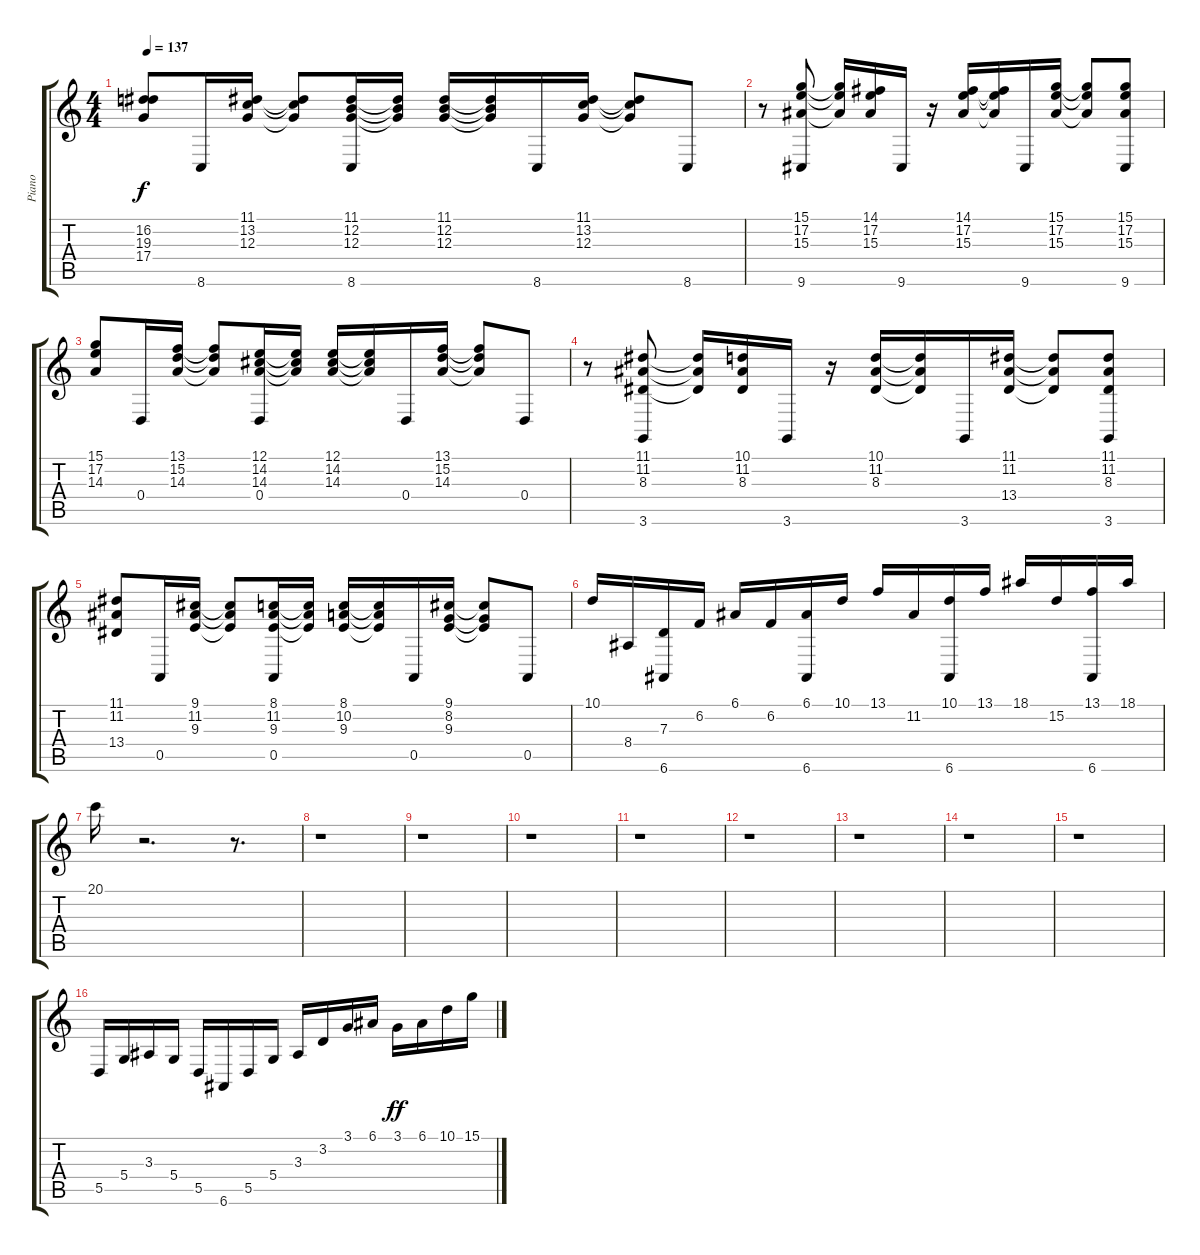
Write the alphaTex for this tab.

\track ("Piano" "Piano") {instrument brightacousticpiano}
\staff {score tabs}
\tuning (E4 B3 G3 D3 A2 E2) {hide}
\ts (4 4)
\tempo 137
\clef g2
\ks c
(16.2 19.3 17.4).8{dy f} 8.6.16 (11.1 13.2 12.3).16 (11.1{t} 13.2{t} 12.3{t}).8 (11.1 12.2 12.3 8.6).16 (11.1{t} 12.2{t} 12.3{t}).16 (11.1 12.2 12.3).16 (11.1{t} 12.2{t} 12.3{t}).16 8.6.16 (11.1 13.2 12.3).16 (11.1{t} 13.2{t} 12.3{t}).8 8.6.8 |
r.8 (15.1 17.2 15.3 9.6).8 (15.1{t} 17.2{t} 15.3{t}).16 (14.1 17.2 15.3).16 9.6.16 r.16 (14.1 17.2 15.3).16 (14.1{t} 17.2{t} 15.3{t}).16 9.6.16 (15.1 17.2 15.3).16 (15.1{t} 17.2{t} 15.3{t}).8 (15.1 17.2 15.3 9.6).8 |
(15.1 17.2 14.3).8 0.4.16 (13.1 15.2 14.3).16 (13.1{t} 15.2{t} 14.3{t}).8 (12.1 14.2 14.3 0.4).16 (12.1{t} 14.2{t} 14.3{t}).16 (12.1 14.2 14.3).16 (12.1{t} 14.2{t} 14.3{t}).16 0.4.16 (13.1 15.2 14.3).16 (13.1{t} 15.2{t} 14.3{t}).8 0.4.8 |
r.8 (11.1 11.2 8.3 3.6).8 (11.1{t} 11.2{t} 8.3{t}).16 (10.1 11.2 8.3).16 3.6.16 r.16 (10.1 11.2 8.3).16 (10.1{t} 11.2{t} 8.3{t}).16 3.6.16 (11.1 11.2 13.4).16 (11.1{t} 11.2{t} 13.4{t}).8 (11.1 11.2 8.3 3.6).8 |
(11.1 11.2 13.4).8 0.5.16 (9.1 11.2 9.3).16 (9.1{t} 11.2{t} 9.3{t}).8 (8.1 11.2 9.3 0.5).16 (8.1{t} 11.2{t} 9.3{t}).16 (8.1 10.2 9.3).16 (8.1{t} 10.2{t} 9.3{t}).16 0.5.16 (9.1 8.2 9.3).16 (9.1{t} 8.2{t} 9.3{t}).8 0.5.8 |
10.1.16 8.4.16{volume 12} (7.3 6.6).16{volume 11} 6.2.16 6.1.16{volume 11} 6.2.16{volume 11} (6.1 6.6).16{volume 12} 10.1.16 13.1.16{volume 12} 11.2.16{volume 12} (10.1 6.6).16{volume 12} 13.1.16{volume 13} 18.1.16{volume 13} 15.2.16{volume 14} (13.1 6.6).16{volume 14} 18.1.16{volume 15} |
20.1.16{volume 16} r.2{d} r.8{d} |
r.1 |
r.1 |
r.1 |
r.1 |
r.1 |
r.1 |
r.1 |
r.1 |
5.5.16{volume 13} 5.4.16 3.3.16 5.4.16 5.5.16 6.6.16 5.5.16 5.4.16 3.3.16 3.2.16 3.1.16 6.1.16 3.1.16{dy ff} 6.1.16 10.1.16 15.1.16
